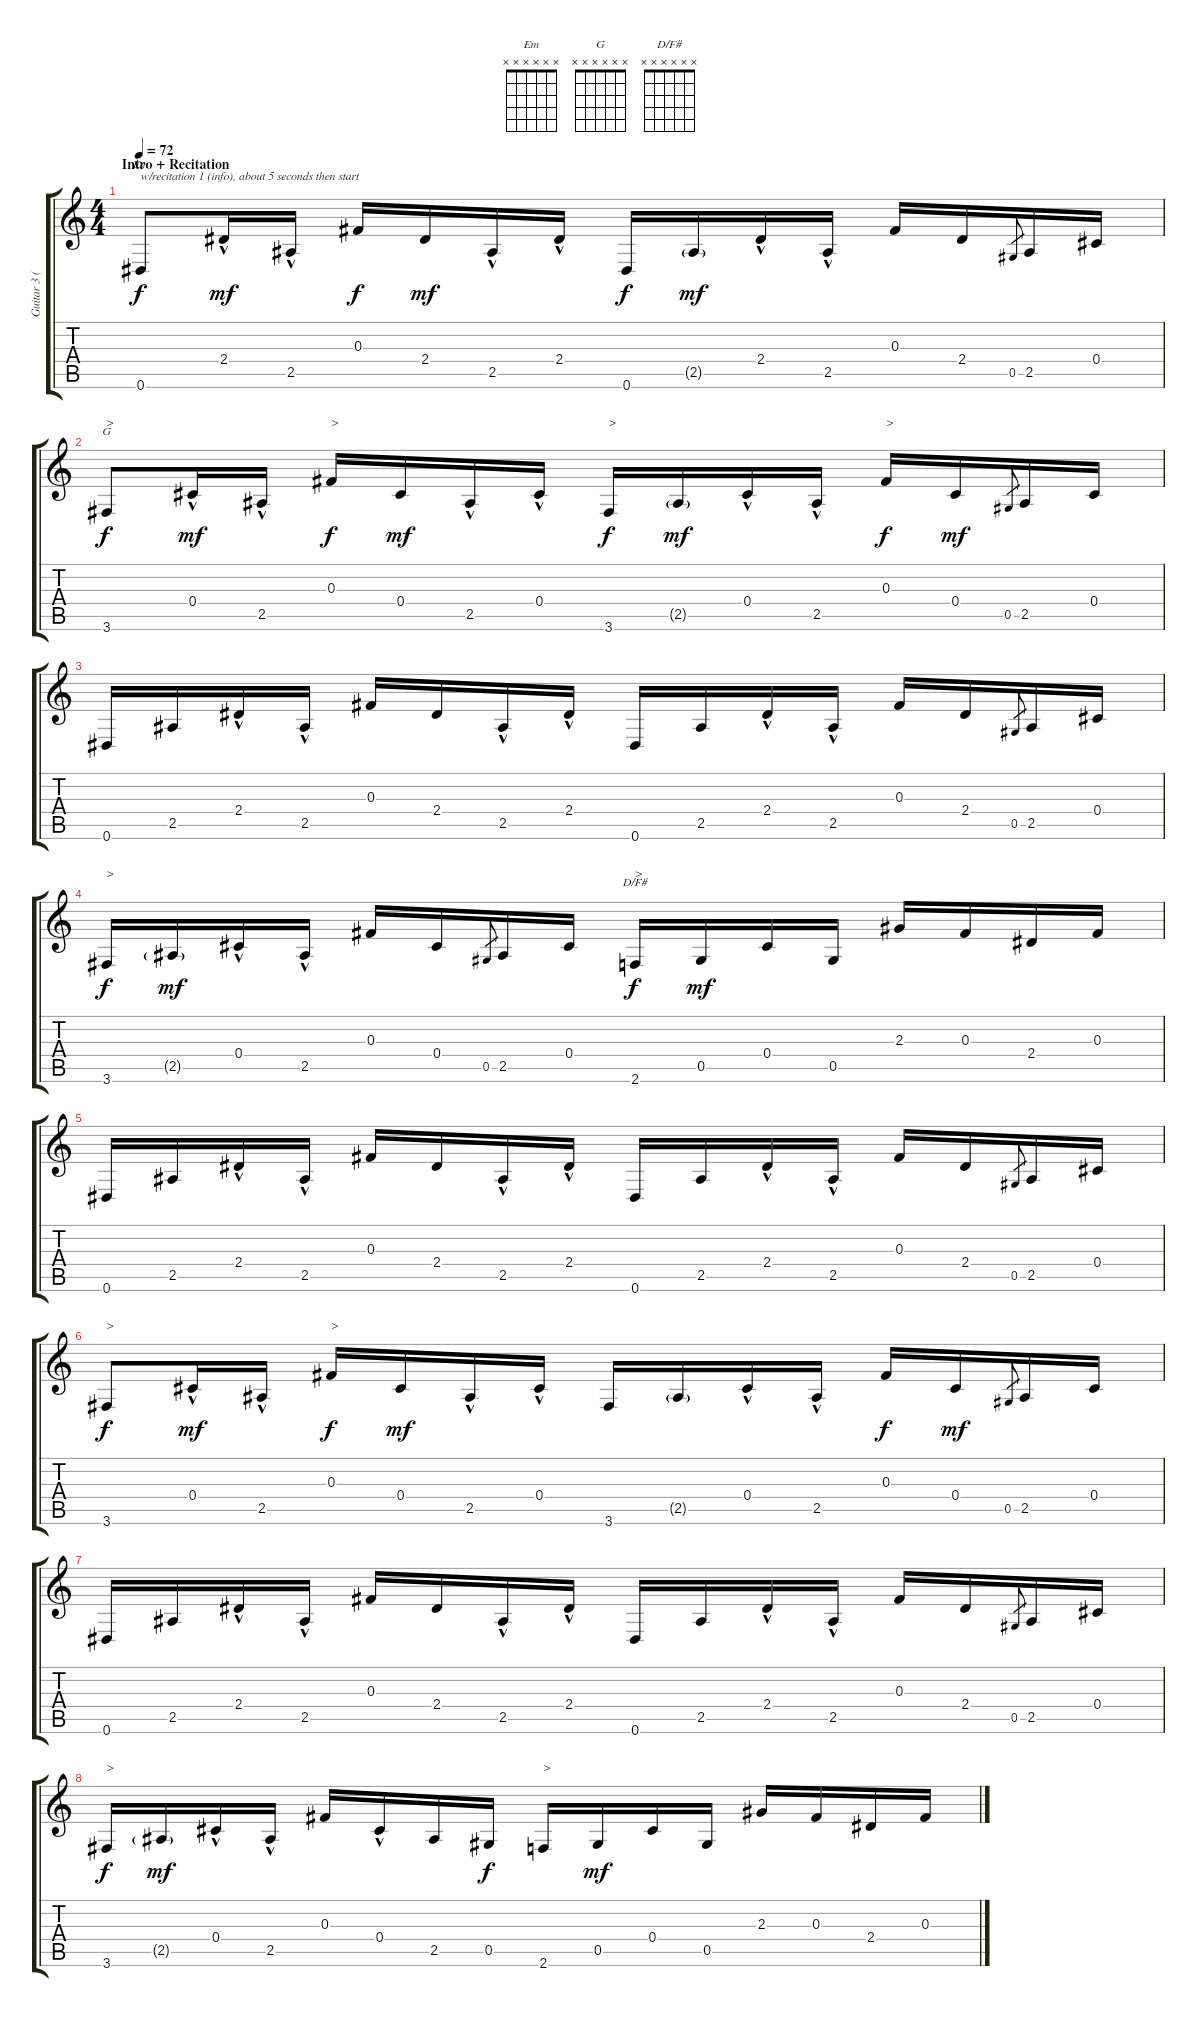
\track ("Guitar 3 (Slash)" "Guitar 3 (") {instrument acousticguitarsteel}
\staff {score tabs}
\tuning (Eb4 Bb3 Gb3 Db3 Ab2 Eb2) {hide}
\chord ("Em" x x x x x x) {firstfret 0}
\chord ("G" x x x x x x) {firstfret 0}
\chord ("D/F#" x x x x x x) {firstfret 0}
\ts (4 4)
\section ("" "Intro + Recitation")
\tempo 72
\clef g2
\ks c
0.6.8{ch "Em" txt "w/recitation 1 (info), about 5 seconds then start" dy f instrument acousticguitarsteel} 2.4{hac}.16{dy mf} 2.5{hac}.16 0.3.16{dy f} 2.4.16{dy mf} 2.5{hac}.16 2.4{hac}.16 0.6.16{dy f} 2.5{g}.16{dy mf} 2.4{hac}.16 2.5{hac}.16 0.3.16 2.4.16 0.5.8{gr} 2.5.16 0.4.16 |
3.6.8{ch "G" txt ">" dy f} 0.4{hac}.16{dy mf} 2.5{hac}.16 0.3.16{txt ">" dy f} 0.4.16{dy mf} 2.5{hac}.16 0.4{hac}.16 3.6.16{txt ">" dy f} 2.5{g}.16{dy mf} 0.4{hac}.16 2.5{hac}.16 0.3.16{txt ">" dy f} 0.4.16{dy mf} 0.5.8{gr} 2.5.16 0.4.16 |
0.6.16 2.5.16 2.4{hac}.16 2.5{hac}.16 0.3.16 2.4.16 2.5{hac}.16 2.4{hac}.16 0.6.16 2.5.16 2.4{hac}.16 2.5{hac}.16 0.3.16 2.4.16 0.5.8{gr} 2.5.16 0.4.16 |
3.6.16{txt ">" dy f} 2.5{g}.16{dy mf} 0.4{hac}.16 2.5{hac}.16 0.3.16 0.4.16 0.5.8{gr} 2.5.16 0.4.16 2.6.16{ch "D/F#" txt ">" dy f} 0.5.16{dy mf} 0.4.16 0.5.16 2.3.16 0.3.16 2.4.16 0.3.16 |
0.6.16 2.5.16 2.4{hac}.16 2.5{hac}.16 0.3.16 2.4.16 2.5{hac}.16 2.4{hac}.16 0.6.16 2.5.16 2.4{hac}.16 2.5{hac}.16 0.3.16 2.4.16 0.5.8{gr} 2.5.16 0.4.16 |
3.6.8{txt ">" dy f} 0.4{hac}.16{dy mf} 2.5{hac}.16 0.3.16{txt ">" dy f} 0.4.16{dy mf} 2.5{hac}.16 0.4{hac}.16 3.6.16 2.5{g}.16 0.4{hac}.16 2.5{hac}.16 0.3.16{dy f} 0.4.16{dy mf} 0.5.8{gr} 2.5.16 0.4.16 |
0.6.16 2.5.16 2.4{hac}.16 2.5{hac}.16 0.3.16 2.4.16 2.5{hac}.16 2.4{hac}.16 0.6.16 2.5.16 2.4{hac}.16 2.5{hac}.16 0.3.16 2.4.16 0.5.8{gr} 2.5.16 0.4.16 |
3.6.16{txt ">" dy f} 2.5{g}.16{dy mf} 0.4{hac}.16 2.5{hac}.16 0.3.16 0.4{hac}.16 2.5.16 0.5.16{dy f} 2.6.16{txt ">"} 0.5.16{dy mf} 0.4.16 0.5.16 2.3.16 0.3.16 2.4.16 0.3.16
